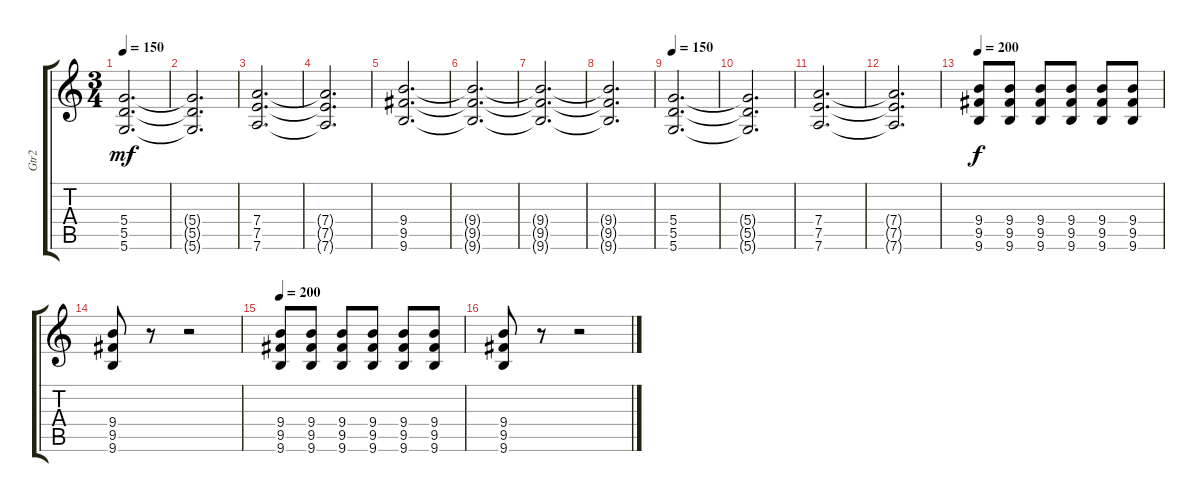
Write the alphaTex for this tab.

\track ("Gtr2" "Gtr2") {instrument distortionguitar}
\staff {score tabs}
\tuning (E4 B3 G3 D3 A2 D2) {hide}
\ts (3 4)
\tempo 150
\clef g2
\ks c
(5.4 5.5 5.6).2{d dy mf volume 13 instrument electricguitarjazz} |
(5.4{t} 5.5{t} 5.6{t}).2{d} |
(7.4 7.5 7.6).2{d} |
(7.4{t} 7.5{t} 7.6{t}).2{d} |
(9.4 9.5 9.6).2{d} |
(9.4{t} 9.5{t} 9.6{t}).2{d} |
(9.4{t} 9.5{t} 9.6{t}).2{d} |
(9.4{t} 9.5{t} 9.6{t}).2{d} |
\tempo 150
(5.4 5.5 5.6).2{d volume 13 instrument electricguitarjazz} |
(5.4{t} 5.5{t} 5.6{t}).2{d} |
(7.4 7.5 7.6).2{d} |
(7.4{t} 7.5{t} 7.6{t}).2{d} |
\tempo 200
(9.4 9.5 9.6).8{dy f volume 13 instrument distortionguitar} (9.4 9.5 9.6).8 (9.4 9.5 9.6).8 (9.4 9.5 9.6).8 (9.4 9.5 9.6).8 (9.4 9.5 9.6).8 |
(9.4 9.5 9.6).8 r.8 r.2 |
\tempo 200
(9.4 9.5 9.6).8{volume 13 instrument distortionguitar} (9.4 9.5 9.6).8 (9.4 9.5 9.6).8 (9.4 9.5 9.6).8 (9.4 9.5 9.6).8 (9.4 9.5 9.6).8 |
(9.4 9.5 9.6).8 r.8 r.2
